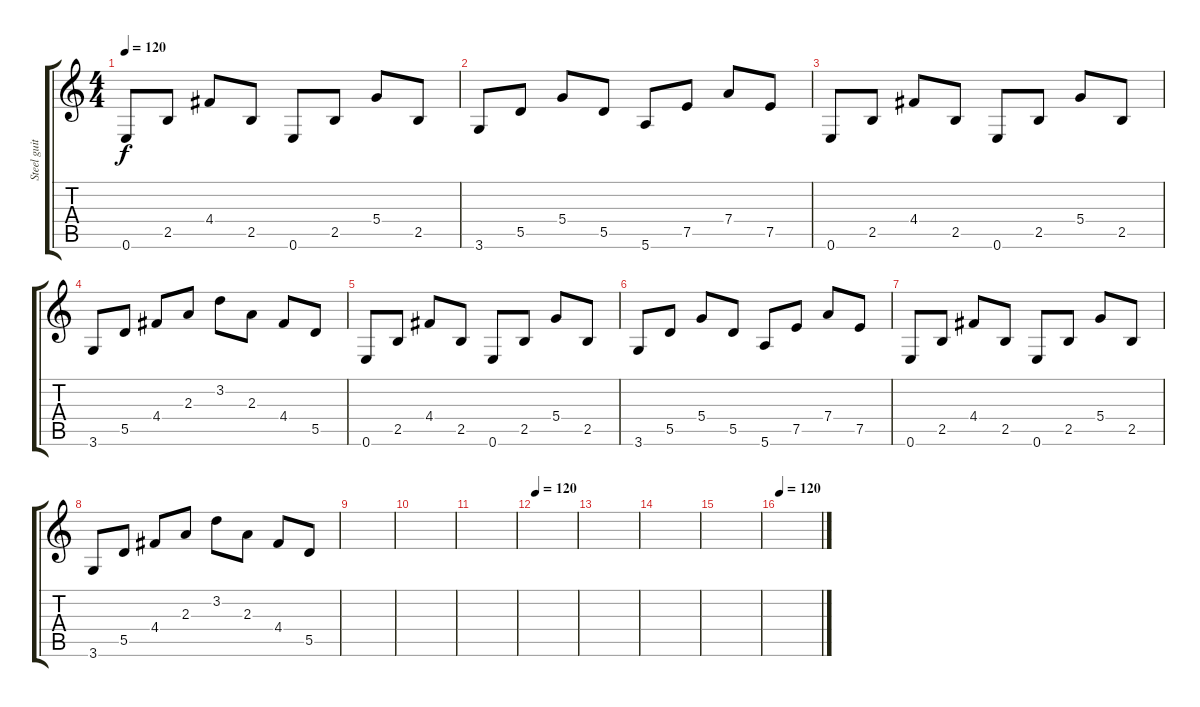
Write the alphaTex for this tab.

\track ("Steel guitar 1" "Steel guit") {instrument acousticguitarsteel}
\staff {score tabs}
\tuning (E4 B3 G3 D3 A2 E2) {hide}
\ts (4 4)
\tempo 120
\clef g2
\ks c
0.6.8{dy f} 2.5.8 4.4.8 2.5.8 0.6.8 2.5.8 5.4.8 2.5.8 |
3.6.8 5.5.8 5.4.8 5.5.8 5.6.8 7.5.8 7.4.8 7.5.8 |
0.6.8 2.5.8 4.4.8 2.5.8 0.6.8 2.5.8 5.4.8 2.5.8 |
3.6.8 5.5.8 4.4.8 2.3.8 3.2.8 2.3.8 4.4.8 5.5.8 |
0.6.8 2.5.8 4.4.8 2.5.8 0.6.8 2.5.8 5.4.8 2.5.8 |
3.6.8 5.5.8 5.4.8 5.5.8 5.6.8 7.5.8 7.4.8 7.5.8 |
0.6.8 2.5.8 4.4.8 2.5.8 0.6.8 2.5.8 5.4.8 2.5.8 |
3.6.8 5.5.8 4.4.8 2.3.8 3.2.8 2.3.8 4.4.8 5.5.8 |
|
|
|
\tempo 120
|
|
|
|
\tempo 120
